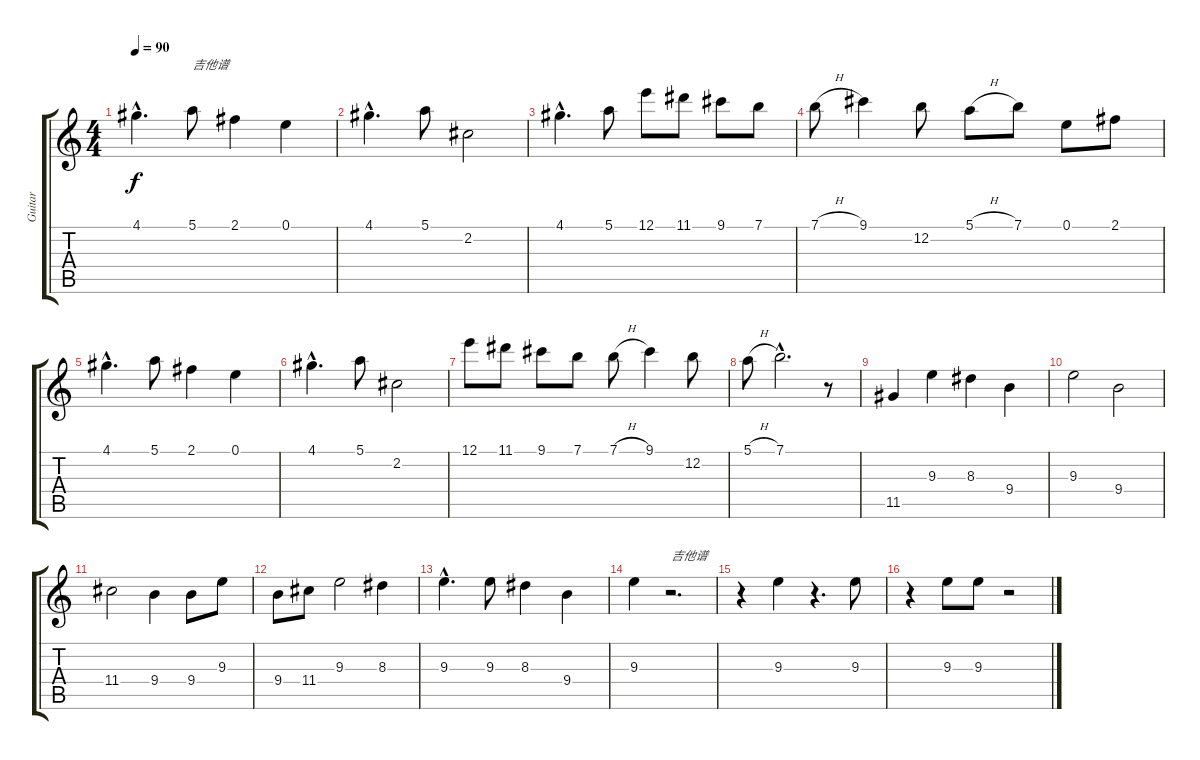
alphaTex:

\track ("Guitar" "Guitar") {instrument acousticguitarnylon}
\staff {score tabs}
\tuning (E4 B3 G3 D3 A2 E2) {hide}
\ts (4 4)
\tempo 90
\clef g2
\ks c
4.1{hac}.4{d dy f instrument acousticguitarnylon} 5.1.8{txt "吉他谱"} 2.1.4 0.1.4 |
4.1{hac}.4{d} 5.1.8 2.2.2 |
4.1{hac}.4{d} 5.1.8 12.1.8 11.1.8 9.1.8 7.1.8 |
7.1{h}.8 9.1.4 12.2.8 5.1{h}.8 7.1.8 0.1.8 2.1.8 |
4.1{hac}.4{d} 5.1.8 2.1.4 0.1.4 |
4.1{hac}.4{d} 5.1.8 2.2.2 |
12.1.8 11.1.8 9.1.8 7.1.8 7.1{h}.8 9.1.4 12.2.8 |
5.1{h}.8 7.1{hac}.2{d} r.8 |
11.5.4 9.3.4 8.3.4 9.4.4 |
9.3.2 9.4.2 |
11.4.2 9.4.4 9.4.8 9.3.8 |
9.4.8 11.4.8 9.3.2 8.3.4 |
9.3{hac}.4{d} 9.3.8 8.3.4 9.4.4 |
9.3.4 r.2{d txt "吉他谱"} |
r.4 9.3.4 r.4{d} 9.3.8 |
r.4 9.3.8 9.3.8 r.2
